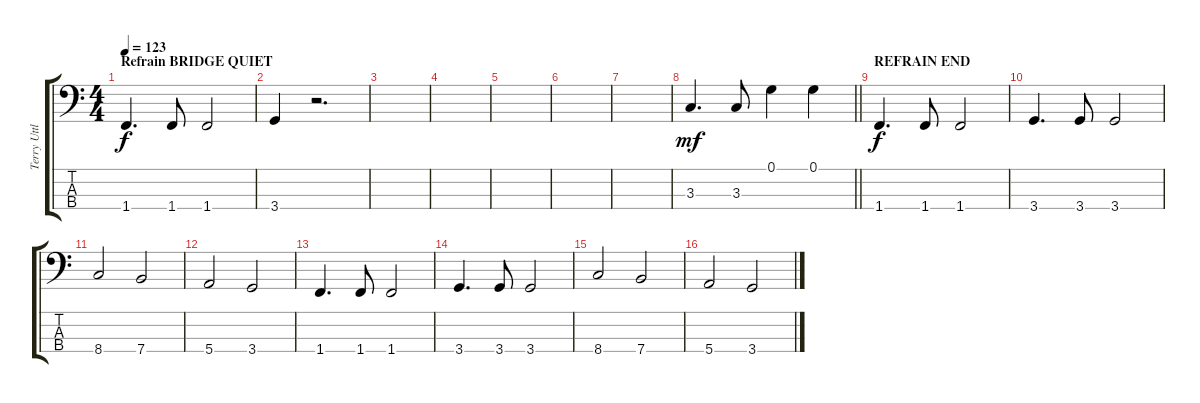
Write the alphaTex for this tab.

\track ("Terry Uttley - Bass Guitar" "Terry Uttl") {instrument electricbassfinger}
\staff {score tabs}
\tuning (G2 D2 A1 E1) {hide}
\ts (4 4)
\section ("" "Refrain BRIDGE QUIET")
\tempo 123
\clef f4
\ks c
1.4.4{d dy f} 1.4.8 1.4.2 |
3.4.4 r.2{d} |
|
|
|
|
|
\barLineRight lightlight
3.3.4{d dy mf} 3.3.8 0.1.4 0.1.4 |
\section ("" "REFRAIN END")
1.4.4{d dy f} 1.4.8 1.4.2 |
3.4.4{d} 3.4.8 3.4.2 |
8.4.2 7.4.2 |
5.4.2 3.4.2 |
1.4.4{d} 1.4.8 1.4.2 |
3.4.4{d} 3.4.8 3.4.2 |
8.4.2 7.4.2 |
5.4.2 3.4.2
